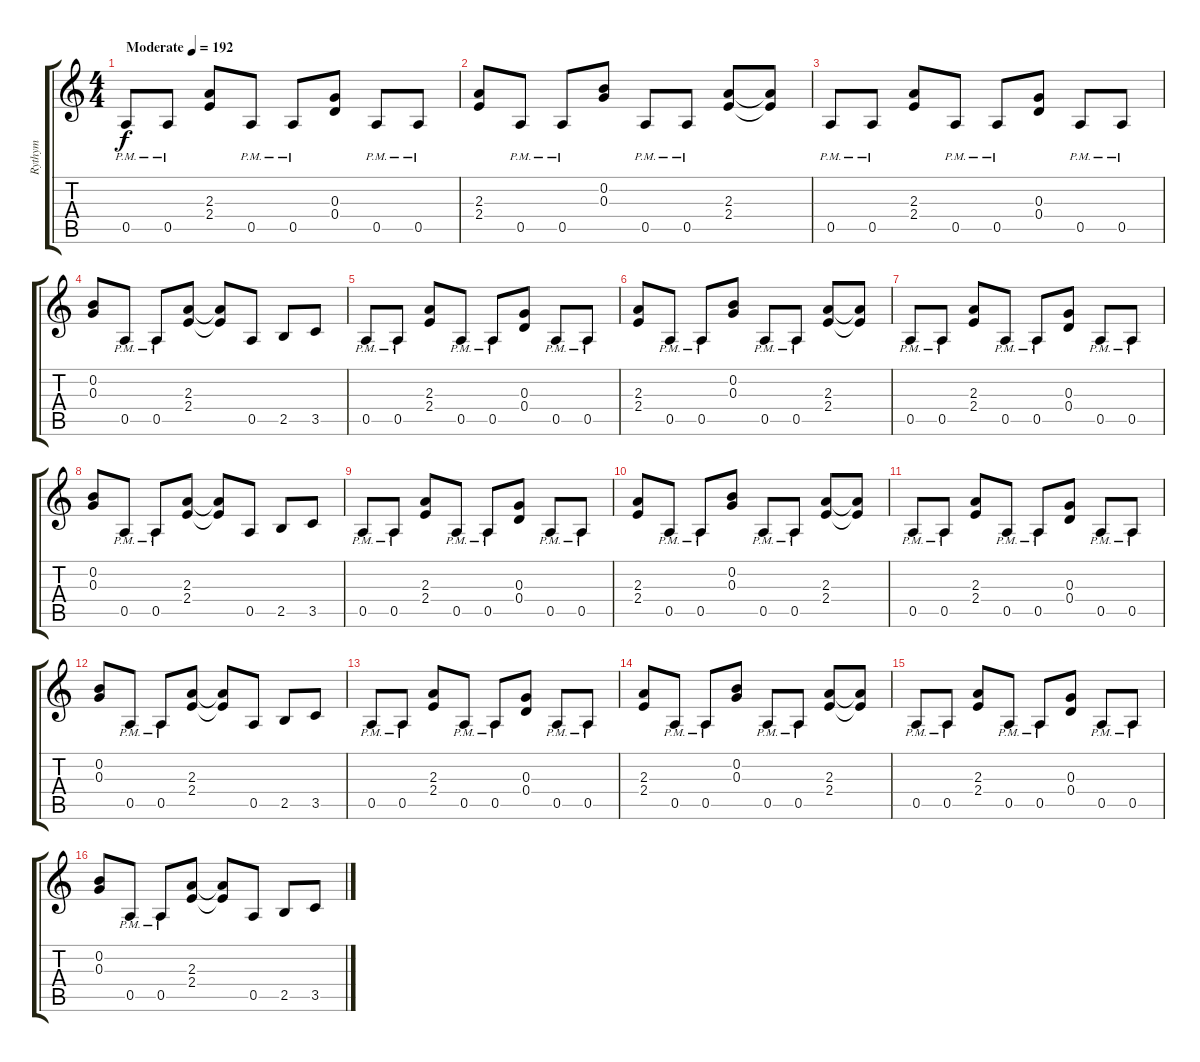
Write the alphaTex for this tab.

\track ("Rythym" "Rythym") {instrument overdrivenguitar}
\staff {score tabs}
\tuning (E4 B3 G3 D3 A2 E2) {hide}
\ts (4 4)
\tempo (192 "Moderate")
\clef g2
\ks c
0.5{pm}.8{dy f instrument overdrivenguitar} 0.5{pm}.8 (2.3 2.4).8 0.5{pm}.8 0.5{pm}.8 (0.3 0.4).8 0.5{pm}.8 0.5{pm}.8 |
(2.3 2.4).8 0.5{pm}.8 0.5{pm}.8 (0.2 0.3).8 0.5{pm}.8 0.5{pm}.8 (2.3 2.4).8 (2.3{t} 2.4{t}).8 |
0.5{pm}.8 0.5{pm}.8 (2.3 2.4).8 0.5{pm}.8 0.5{pm}.8 (0.3 0.4).8 0.5{pm}.8 0.5{pm}.8 |
(0.2 0.3).8 0.5{pm}.8 0.5{pm}.8 (2.3 2.4).8 (2.3{t} 2.4{t}).8 0.5.8 2.5.8 3.5.8 |
0.5{pm}.8 0.5{pm}.8 (2.3 2.4).8 0.5{pm}.8 0.5{pm}.8 (0.3 0.4).8 0.5{pm}.8 0.5{pm}.8 |
(2.3 2.4).8 0.5{pm}.8 0.5{pm}.8 (0.2 0.3).8 0.5{pm}.8 0.5{pm}.8 (2.3 2.4).8 (2.3{t} 2.4{t}).8 |
0.5{pm}.8 0.5{pm}.8 (2.3 2.4).8 0.5{pm}.8 0.5{pm}.8 (0.3 0.4).8 0.5{pm}.8 0.5{pm}.8 |
(0.2 0.3).8 0.5{pm}.8 0.5{pm}.8 (2.3 2.4).8 (2.3{t} 2.4{t}).8 0.5.8 2.5.8 3.5.8 |
0.5{pm}.8 0.5{pm}.8 (2.3 2.4).8 0.5{pm}.8 0.5{pm}.8 (0.3 0.4).8 0.5{pm}.8 0.5{pm}.8 |
(2.3 2.4).8 0.5{pm}.8 0.5{pm}.8 (0.2 0.3).8 0.5{pm}.8 0.5{pm}.8 (2.3 2.4).8 (2.3{t} 2.4{t}).8 |
0.5{pm}.8 0.5{pm}.8 (2.3 2.4).8 0.5{pm}.8 0.5{pm}.8 (0.3 0.4).8 0.5{pm}.8 0.5{pm}.8 |
(0.2 0.3).8 0.5{pm}.8 0.5{pm}.8 (2.3 2.4).8 (2.3{t} 2.4{t}).8 0.5.8 2.5.8 3.5.8 |
0.5{pm}.8 0.5{pm}.8 (2.3 2.4).8 0.5{pm}.8 0.5{pm}.8 (0.3 0.4).8 0.5{pm}.8 0.5{pm}.8 |
(2.3 2.4).8 0.5{pm}.8 0.5{pm}.8 (0.2 0.3).8 0.5{pm}.8 0.5{pm}.8 (2.3 2.4).8 (2.3{t} 2.4{t}).8 |
0.5{pm}.8 0.5{pm}.8 (2.3 2.4).8 0.5{pm}.8 0.5{pm}.8 (0.3 0.4).8 0.5{pm}.8 0.5{pm}.8 |
(0.2 0.3).8 0.5{pm}.8 0.5{pm}.8 (2.3 2.4).8 (2.3{t} 2.4{t}).8 0.5.8 2.5.8 3.5.8
